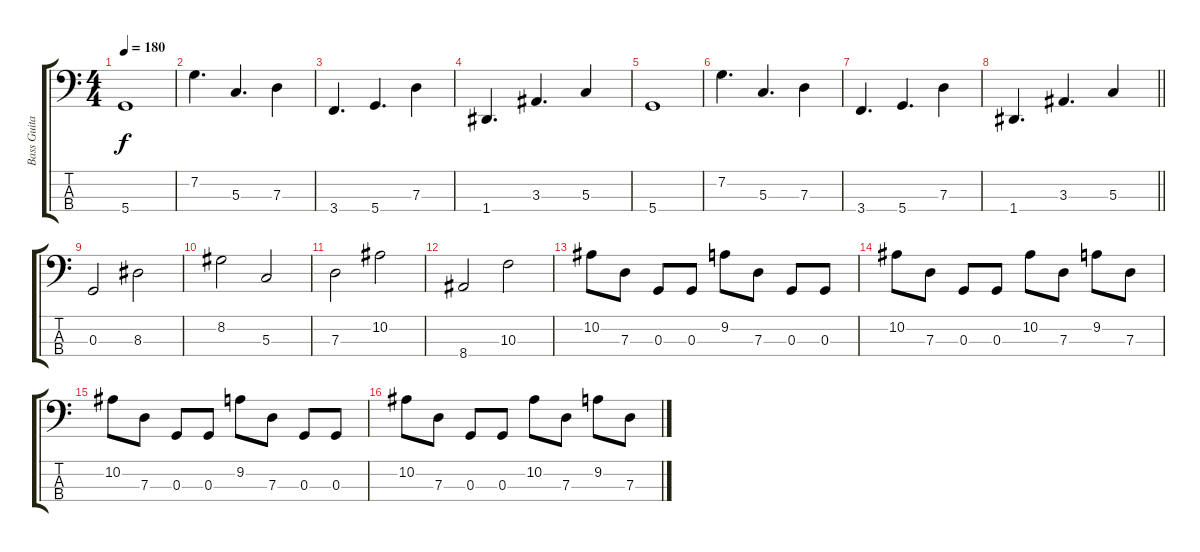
\track ("Bass Guitar" "Bass Guita") {instrument electricbassfinger}
\staff {score tabs}
\tuning (F2 C2 G1 D1) {hide}
\ts (4 4)
\tempo 180
\clef f4
\ks c
5.4.1{dy f} |
7.2.4{d} 5.3.4{d} 7.3.4 |
3.4.4{d} 5.4.4{d} 7.3.4 |
1.4.4{d} 3.3.4{d} 5.3.4 |
5.4.1 |
7.2.4{d} 5.3.4{d} 7.3.4 |
3.4.4{d} 5.4.4{d} 7.3.4 |
\barLineRight lightlight
1.4.4{d} 3.3.4{d} 5.3.4 |
0.3.2 8.3.2 |
8.2.2 5.3.2 |
7.3.2 10.2.2 |
8.4.2 10.3.2 |
10.2.8 7.3.8 0.3.8 0.3.8 9.2.8 7.3.8 0.3.8 0.3.8 |
10.2.8 7.3.8 0.3.8 0.3.8 10.2.8 7.3.8 9.2.8 7.3.8 |
10.2.8 7.3.8 0.3.8 0.3.8 9.2.8 7.3.8 0.3.8 0.3.8 |
10.2.8 7.3.8 0.3.8 0.3.8 10.2.8 7.3.8 9.2.8 7.3.8
